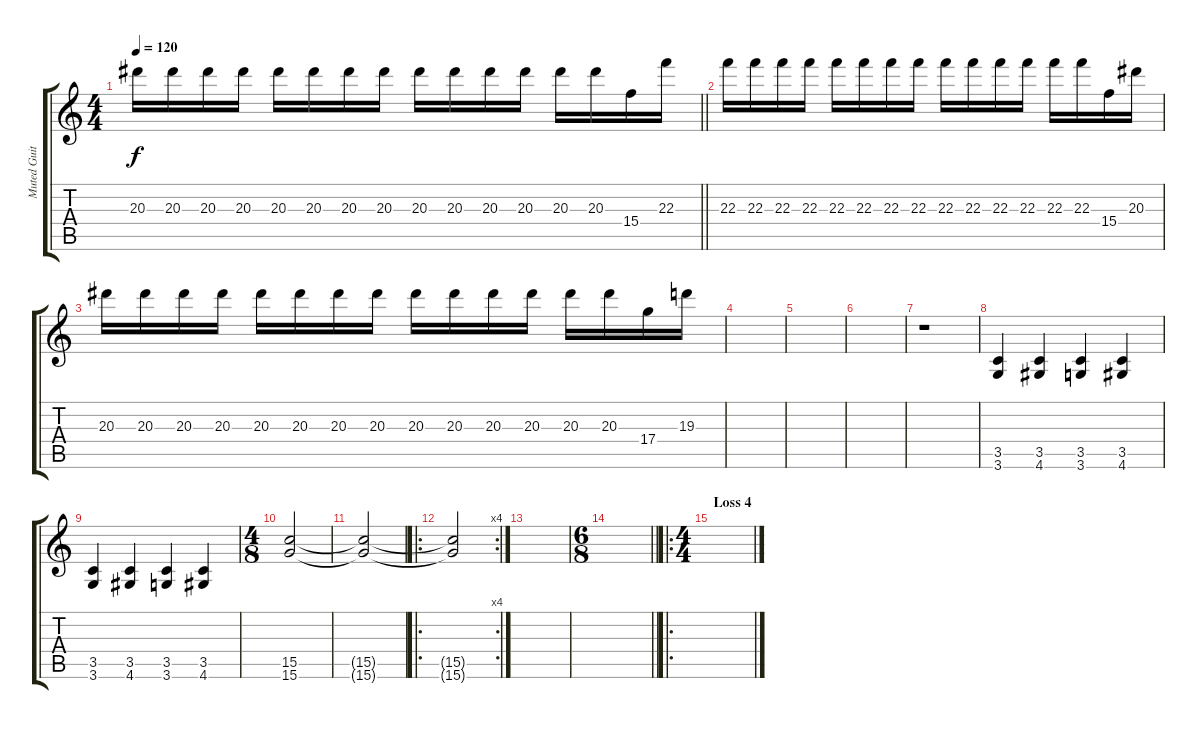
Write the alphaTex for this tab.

\track ("Muted Guitar" "Muted Guit") {instrument electricguitarmuted}
\staff {score tabs}
\tuning (E4 B3 G3 D3 A2 E2) {hide}
\ts (4 4)
\tempo 120
\clef g2
\barLineRight lightlight
\ks c
20.3.16{dy f} 20.3.16 20.3.16 20.3.16 20.3.16 20.3.16 20.3.16 20.3.16 20.3.16 20.3.16 20.3.16 20.3.16 20.3.16 20.3.16 15.4.16 22.3.16 |
22.3.16 22.3.16 22.3.16 22.3.16 22.3.16 22.3.16 22.3.16 22.3.16 22.3.16 22.3.16 22.3.16 22.3.16 22.3.16 22.3.16 15.4.16 20.3.16 |
20.3.16 20.3.16 20.3.16 20.3.16 20.3.16 20.3.16 20.3.16 20.3.16 20.3.16 20.3.16 20.3.16 20.3.16 20.3.16 20.3.16 17.4.16 19.3.16 |
|
|
|
r.1{volume 12} |
(3.5 3.6).4 (3.5 4.6).4 (3.5 3.6).4 (3.5 4.6).4 |
(3.5 3.6).4 (3.5 4.6).4 (3.5 3.6).4 (3.5 4.6).4 |
\ts (4 8)
(15.5 15.6).2 |
(15.5{t} 15.6{t}).2 |
\ro
\rc 4
(15.5{t} 15.6{t}).2 |
|
\ts (6 8)
\barLineRight lightlight
|
\ro
\ts (4 4)
\section ("" "Loss 4")
